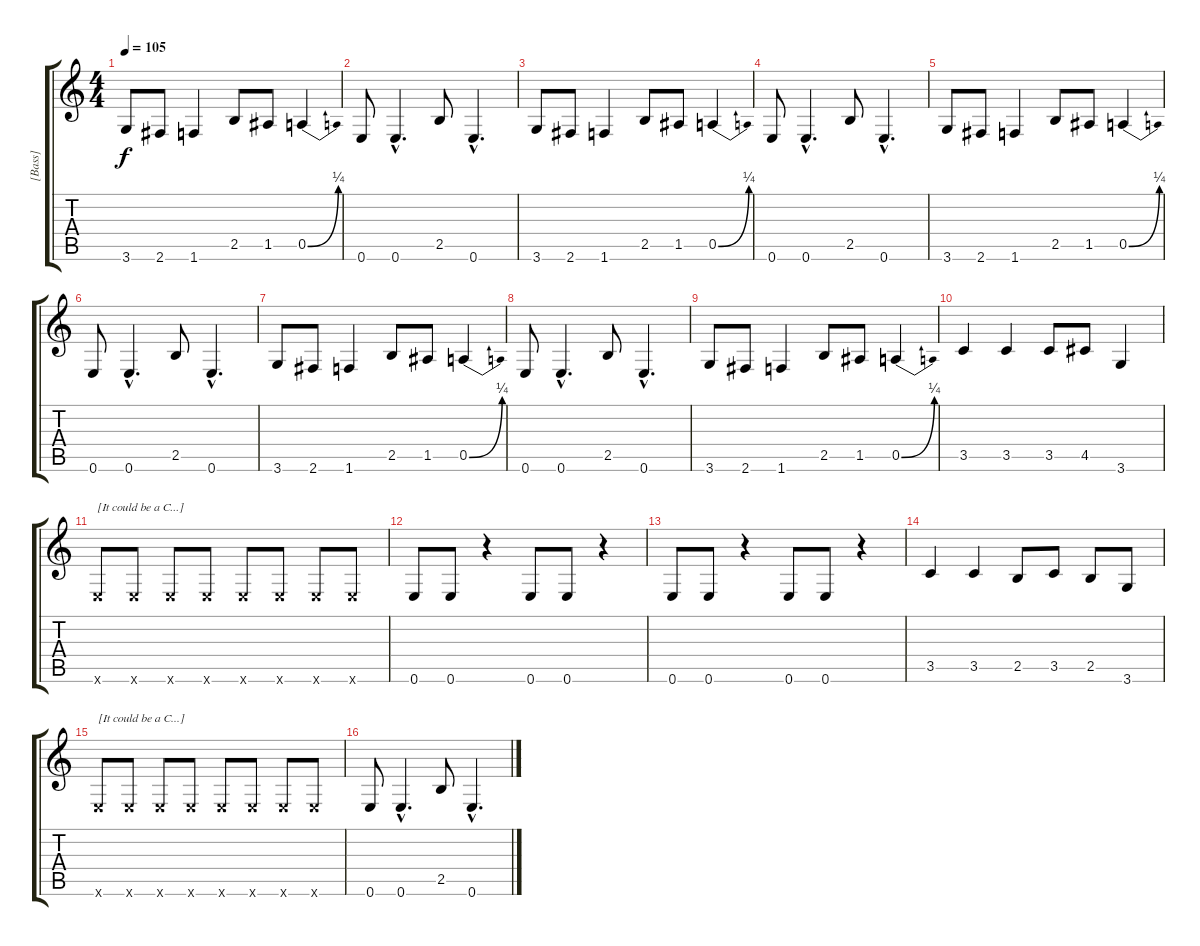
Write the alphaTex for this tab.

\track ("[Bass]" "[Bass]") {instrument electricbasspick}
\staff {score tabs}
\tuning (E4 B3 G3 D3 A2 E2) {hide}
\ts (4 4)
\tempo 105
\clef g2
\ks c
3.6.8{dy f} 2.6.8 1.6.4 2.5.8 1.5.8 0.5{be (bend 0 0 60 1)}.4 |
0.6.8 0.6{hac}.4{d} 2.5.8 0.6{hac}.4{d} |
3.6.8 2.6.8 1.6.4 2.5.8 1.5.8 0.5{be (bend 0 0 60 1)}.4 |
0.6.8 0.6{hac}.4{d} 2.5.8 0.6{hac}.4{d} |
3.6.8 2.6.8 1.6.4 2.5.8 1.5.8 0.5{be (bend 0 0 60 1)}.4 |
0.6.8 0.6{hac}.4{d} 2.5.8 0.6{hac}.4{d} |
3.6.8 2.6.8 1.6.4 2.5.8 1.5.8 0.5{be (bend 0 0 60 1)}.4 |
0.6.8 0.6{hac}.4{d} 2.5.8 0.6{hac}.4{d} |
3.6.8 2.6.8 1.6.4 2.5.8 1.5.8 0.5{be (bend 0 0 60 1)}.4 |
\section ("" "")
3.5.4 3.5.4 3.5.8 4.5.8 3.6.4 |
0.6{x}.8{txt "[It could be a C...]"} 0.6{x}.8 0.6{x}.8 0.6{x}.8 0.6{x}.8 0.6{x}.8 0.6{x}.8 0.6{x}.8 |
\section ("" "")
0.6.8 0.6.8 r.4 0.6.8 0.6.8 r.4 |
0.6.8 0.6.8 r.4 0.6.8 0.6.8 r.4 |
\section ("" "")
3.5.4 3.5.4 2.5.8 3.5.8 2.5.8 3.6.8 |
0.6{x}.8{txt "[It could be a C...]"} 0.6{x}.8 0.6{x}.8 0.6{x}.8 0.6{x}.8 0.6{x}.8 0.6{x}.8 0.6{x}.8 |
\section ("" "")
0.6.8 0.6{hac}.4{d} 2.5.8 0.6{hac}.4{d}
